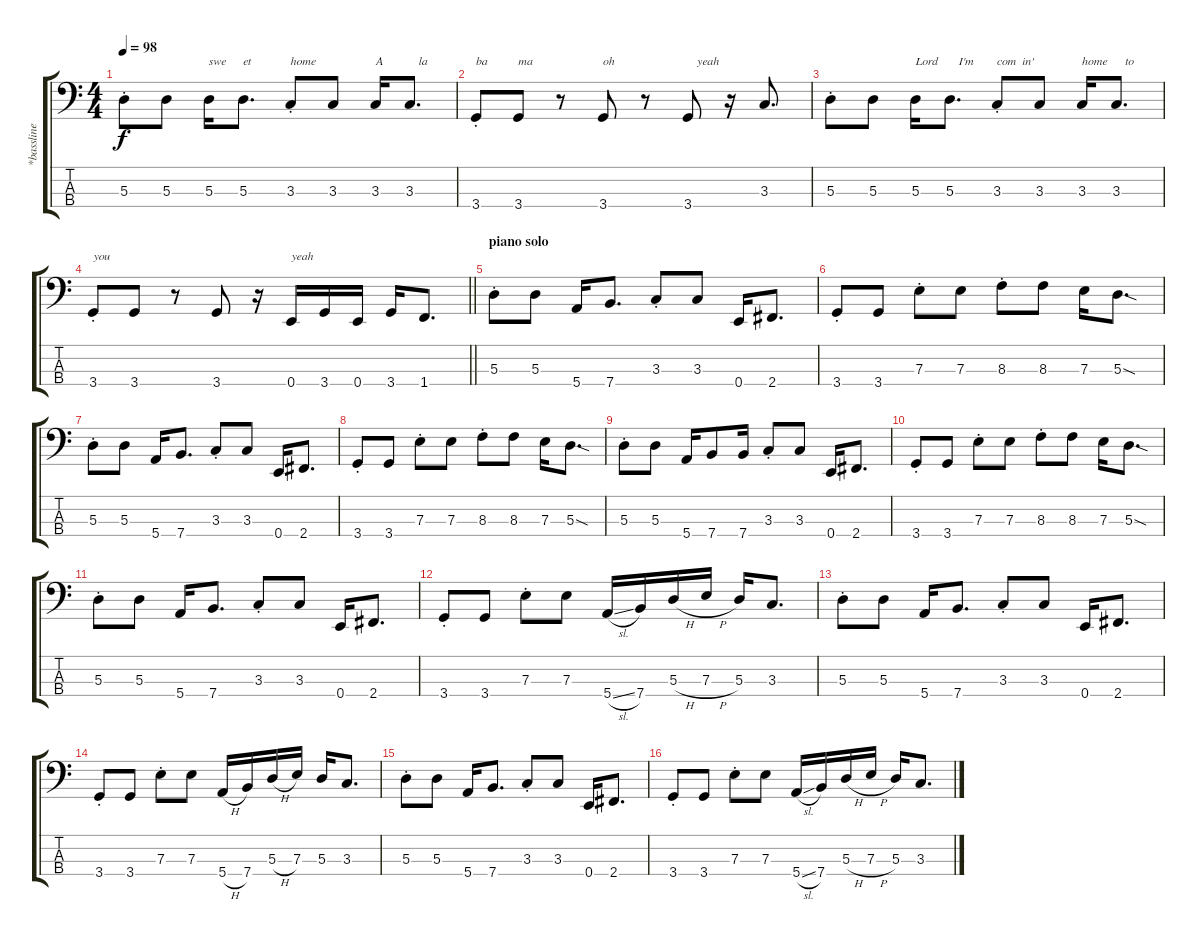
\track ("*bassline" "*bassline") {instrument electricbassfinger}
\staff {score tabs}
\tuning (G2 D2 A1 E1) {hide}
\ts (4 4)
\tempo 98
\clef f4
\ks c
5.3{st}.8{dy f} 5.3.8 5.3.16{txt "swe"} 5.3.8{d txt "et"} 3.3{st}.8{txt "home"} 3.3.8 3.3.16{txt "A"} 3.3.8{d txt "   la"} |
3.4{st}.8{txt "ba"} 3.4.8{txt "ma"} r.8 3.4.8{txt "oh"} r.8 3.4.8{txt "   yeah"} r.16 3.3.8{d} |
5.3{st}.8 5.3.8 5.3.16{txt "Lord"} 5.3.8{d txt "   I'm"} 3.3{st}.8{txt "com  in'"} 3.3.8 3.3.16{txt "home"} 3.3.8{d txt "   to"} |
\barLineRight lightlight
3.4{st}.8{txt "you"} 3.4.8 r.8 3.4.8 r.16 0.4.16{txt "yeah"} 3.4.16 0.4.16 3.4.16 1.4.8{d} |
\section ("" "piano solo")
5.3{st}.8 5.3.8 5.4.16 7.4.8{d} 3.3{st}.8 3.3.8 0.4.16 2.4.8{d} |
3.4{st}.8 3.4.8 7.3{st}.8 7.3.8 8.3{st}.8 8.3.8 7.3.16 5.3{sod}.8{d} |
5.3{st}.8 5.3.8 5.4.16 7.4.8{d} 3.3{st}.8 3.3.8 0.4.16 2.4.8{d} |
3.4{st}.8 3.4.8 7.3{st}.8 7.3.8 8.3{st}.8 8.3.8 7.3.16 5.3{sod}.8{d} |
5.3{st}.8 5.3.8 5.4.16 7.4.8 7.4.16 3.3{st}.8 3.3.8 0.4.16 2.4.8{d} |
3.4{st}.8 3.4.8 7.3{st}.8 7.3.8 8.3{st}.8 8.3.8 7.3.16 5.3{sod}.8{d} |
5.3{st}.8 5.3.8 5.4.16 7.4.8{d} 3.3{st}.8 3.3.8 0.4.16 2.4.8{d} |
3.4{st}.8 3.4.8 7.3{st}.8 7.3.8 5.4{sl}.16 7.4.16 5.3{h}.16 7.3{h}.16 5.3.16 3.3.8{d} |
5.3{st}.8 5.3.8 5.4.16 7.4.8{d} 3.3{st}.8 3.3.8 0.4.16 2.4.8{d} |
3.4{st}.8 3.4.8 7.3{st}.8 7.3.8 5.4{h}.16 7.4.16 5.3{h}.16 7.3.16 5.3.16 3.3.8{d} |
5.3{st}.8 5.3.8 5.4.16 7.4.8{d} 3.3{st}.8 3.3.8 0.4.16 2.4.8{d} |
3.4{st}.8 3.4.8 7.3{st}.8 7.3.8 5.4{sl}.16 7.4.16 5.3{h}.16 7.3{h}.16 5.3.16 3.3.8{d}
